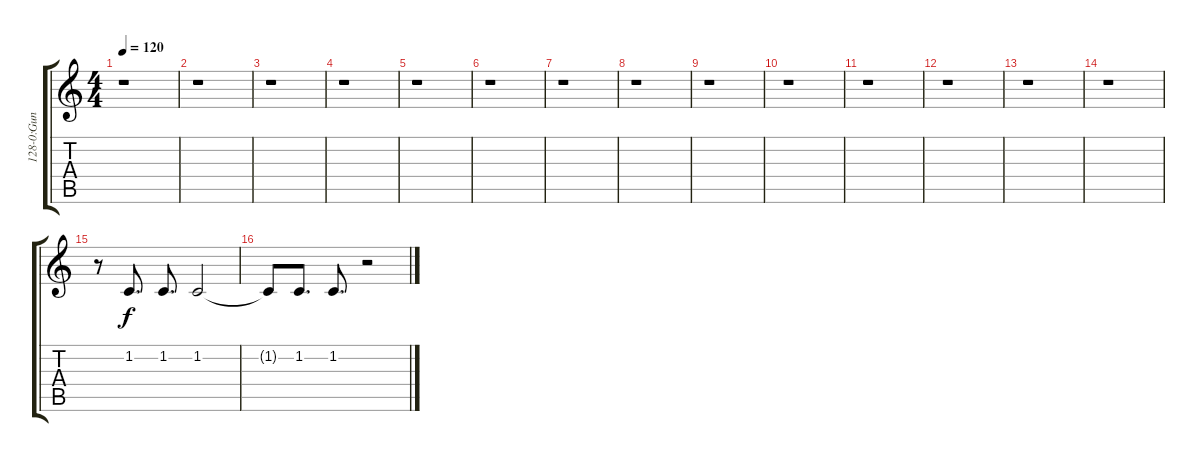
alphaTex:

\track ("128-0:Gun Shot" "128-0:Gun ") {instrument gunshot}
\staff {score tabs}
\tuning (E4 B3 G3 D3 A2 E2) {hide}
\ts (4 4)
\tempo 120
\clef g2
\ks c
r.1{dy f} |
r.1 |
r.1 |
r.1 |
r.1 |
r.1 |
r.1 |
r.1 |
r.1 |
r.1 |
r.1 |
r.1 |
r.1 |
r.1 |
r.8 1.2.8{d} 1.2.8{d} 1.2.2 |
1.2{t}.8 1.2.8{d} 1.2.8{d} r.2
